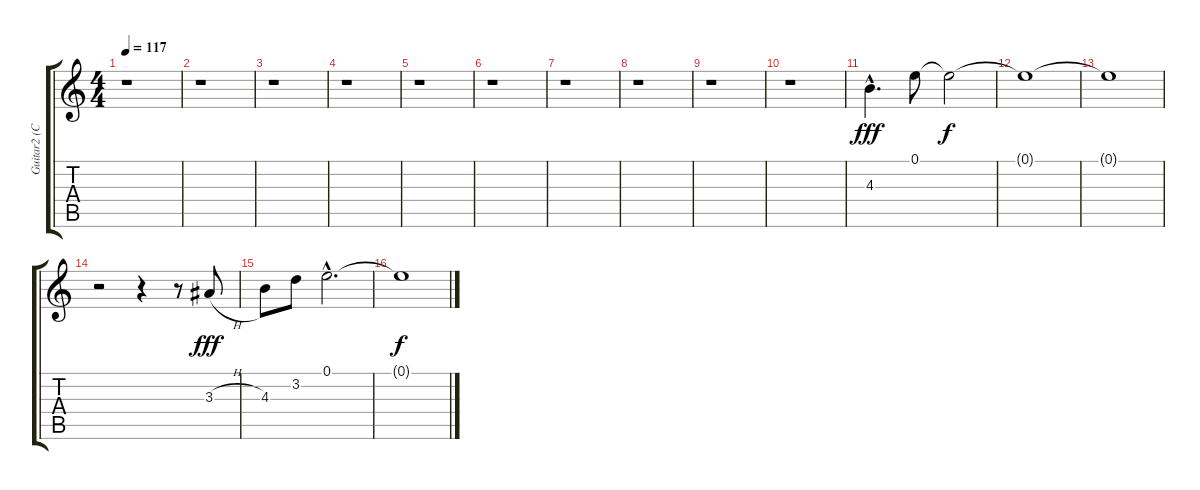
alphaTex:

\track ("Guitar2 (Clean)" "Guitar2 (C") {instrument electricguitarclean}
\staff {score tabs}
\tuning (E4 B3 G3 D3 A2 E2) {hide}
\ts (4 4)
\tempo 117
\clef g2
\ks c
r.1{dy f} |
r.1 |
r.1 |
r.1 |
r.1 |
r.1 |
r.1 |
r.1 |
r.1 |
r.1 |
4.3{hac}.4{d dy fff} 0.1.8 0.1{t}.2{dy f} |
0.1{t}.1 |
0.1{t}.1 |
r.2 r.4 r.8 3.3{h}.8{dy fff} |
4.3.8 3.2.8 0.1{hac}.2{d} |
0.1{t}.1{dy f}
